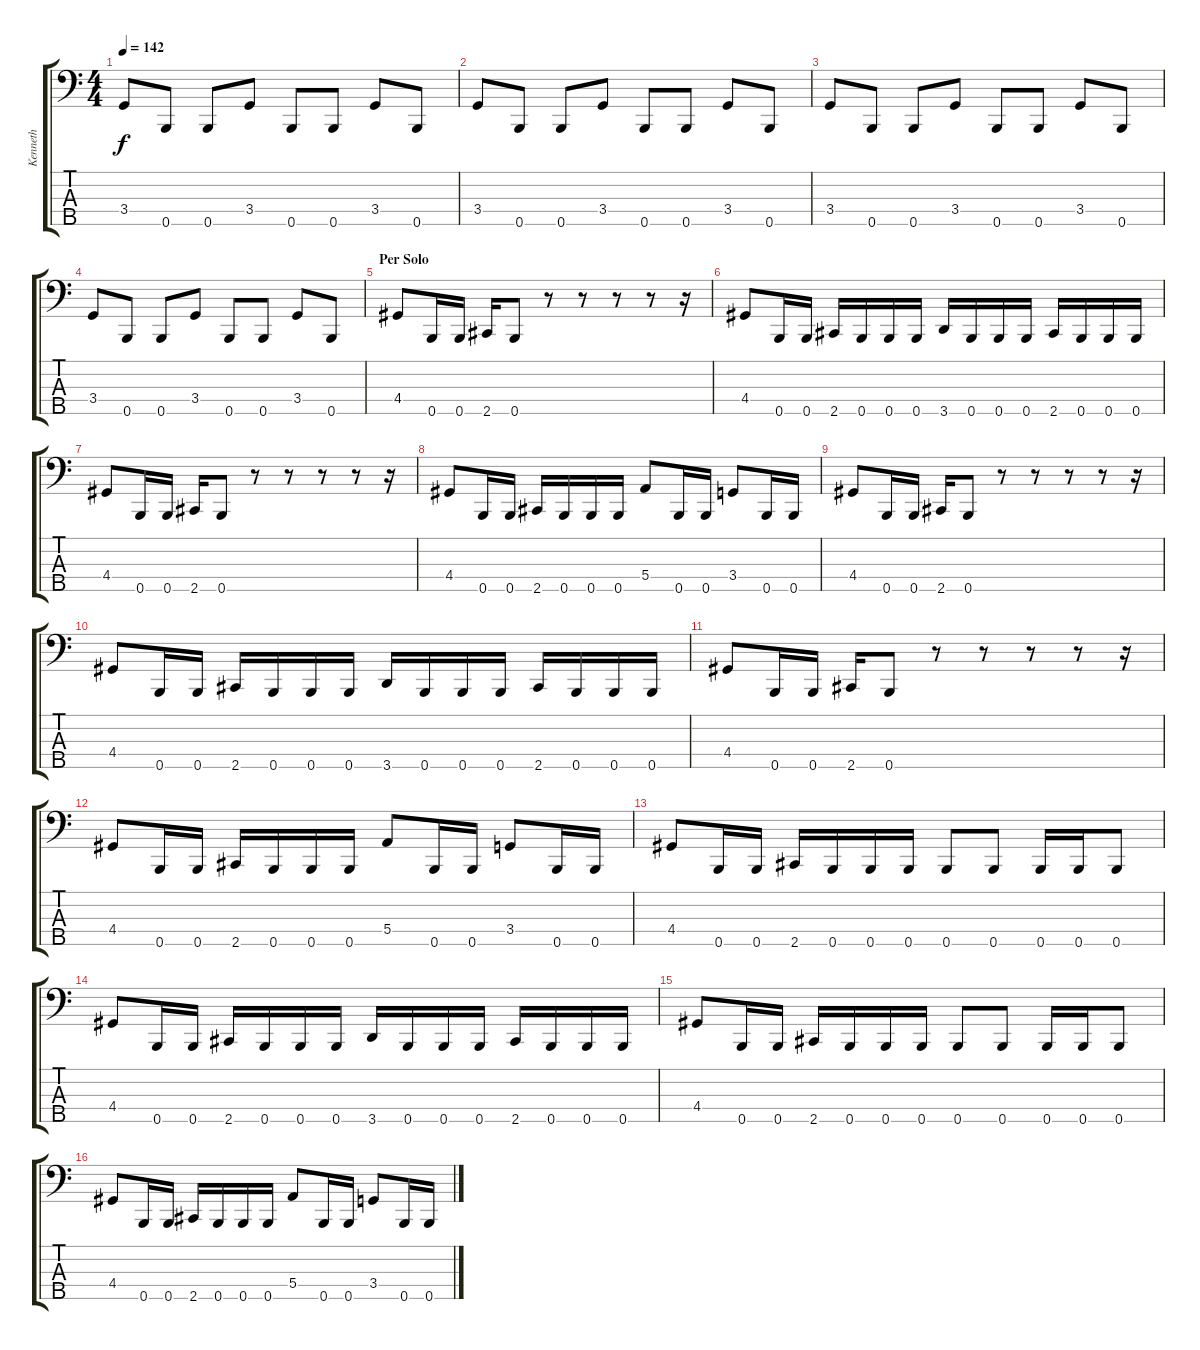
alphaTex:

\track ("Kenneth" "Kenneth") {instrument electricbasspick}
\staff {score tabs}
\tuning (G2 D2 A1 E1 B0) {hide}
\ts (4 4)
\tempo 142
\clef f4
\ks c
3.4.8{dy f} 0.5.8 0.5.8 3.4.8 0.5.8 0.5.8 3.4.8 0.5.8 |
3.4.8 0.5.8 0.5.8 3.4.8 0.5.8 0.5.8 3.4.8 0.5.8 |
3.4.8 0.5.8 0.5.8 3.4.8 0.5.8 0.5.8 3.4.8 0.5.8 |
3.4.8 0.5.8 0.5.8 3.4.8 0.5.8 0.5.8 3.4.8 0.5.8 |
\section ("" "Per Solo")
4.4.8 0.5.16 0.5.16 2.5.16 0.5.8 r.8 r.8 r.8 r.8 r.16 |
4.4.8 0.5.16 0.5.16 2.5.16 0.5.16 0.5.16 0.5.16 3.5.16 0.5.16 0.5.16 0.5.16 2.5.16 0.5.16 0.5.16 0.5.16 |
4.4.8 0.5.16 0.5.16 2.5.16 0.5.8 r.8 r.8 r.8 r.8 r.16 |
4.4.8 0.5.16 0.5.16 2.5.16 0.5.16 0.5.16 0.5.16 5.4.8 0.5.16 0.5.16 3.4.8 0.5.16 0.5.16 |
4.4.8 0.5.16 0.5.16 2.5.16 0.5.8 r.8 r.8 r.8 r.8 r.16 |
4.4.8 0.5.16 0.5.16 2.5.16 0.5.16 0.5.16 0.5.16 3.5.16 0.5.16 0.5.16 0.5.16 2.5.16 0.5.16 0.5.16 0.5.16 |
4.4.8 0.5.16 0.5.16 2.5.16 0.5.8 r.8 r.8 r.8 r.8 r.16 |
4.4.8 0.5.16 0.5.16 2.5.16 0.5.16 0.5.16 0.5.16 5.4.8 0.5.16 0.5.16 3.4.8 0.5.16 0.5.16 |
4.4.8 0.5.16 0.5.16 2.5.16 0.5.16 0.5.16 0.5.16 0.5.8 0.5.8 0.5.16 0.5.16 0.5.8 |
4.4.8 0.5.16 0.5.16 2.5.16 0.5.16 0.5.16 0.5.16 3.5.16 0.5.16 0.5.16 0.5.16 2.5.16 0.5.16 0.5.16 0.5.16 |
4.4.8 0.5.16 0.5.16 2.5.16 0.5.16 0.5.16 0.5.16 0.5.8 0.5.8 0.5.16 0.5.16 0.5.8 |
4.4.8 0.5.16 0.5.16 2.5.16 0.5.16 0.5.16 0.5.16 5.4.8 0.5.16 0.5.16 3.4.8 0.5.16 0.5.16
